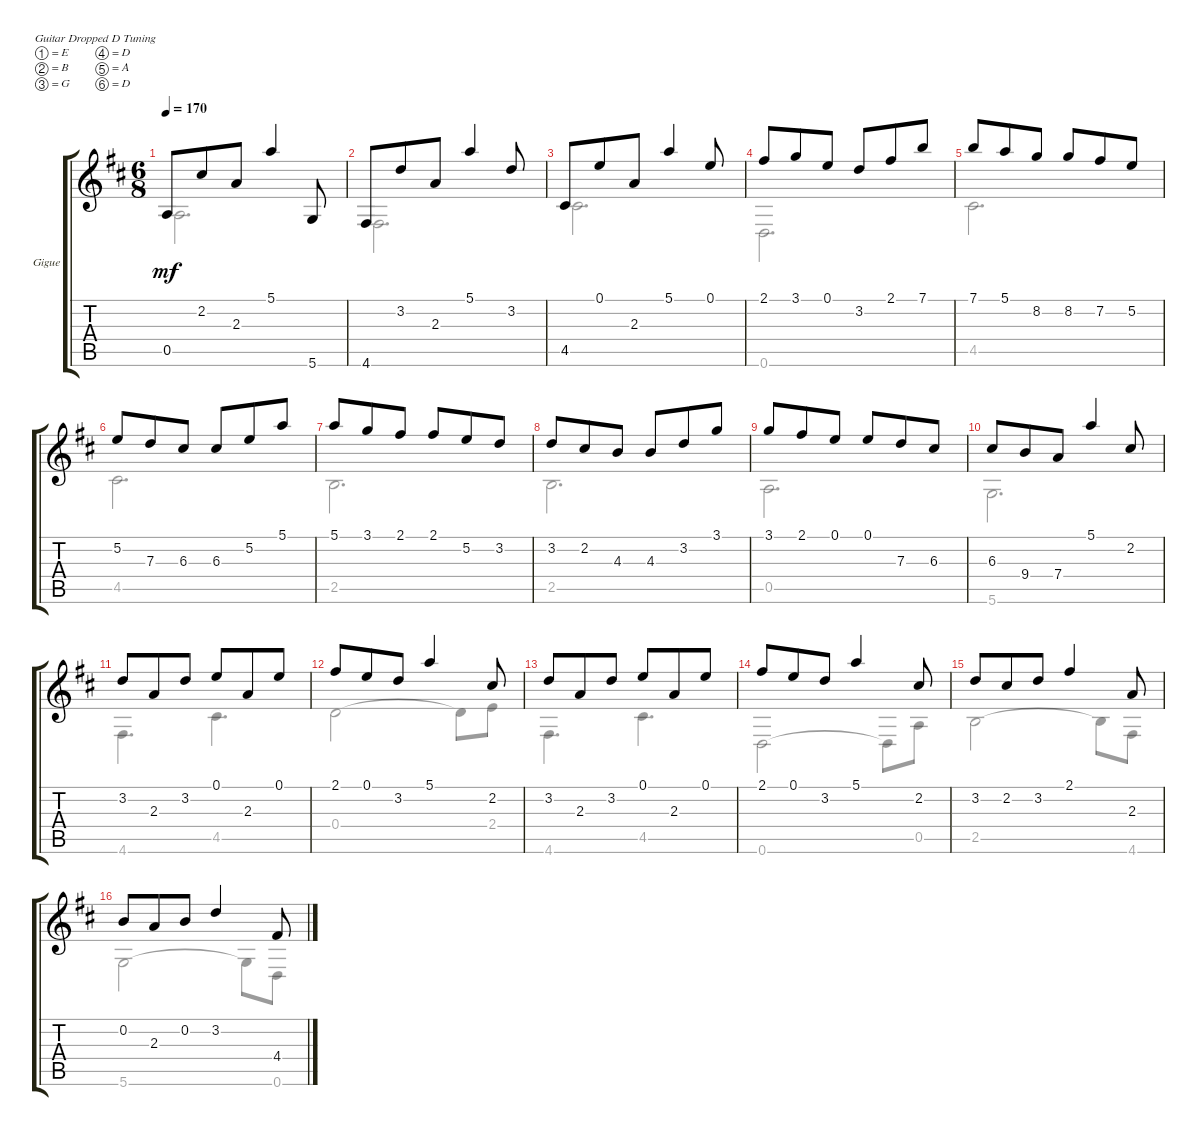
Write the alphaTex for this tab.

\bracketExtendMode groupsimilarinstruments
\firstSystemTrackNameOrientation horizontal
\otherSystemsTrackNameOrientation horizontal
\track ("Gigue" "Gigue") {instrument acousticguitarnylon}
\staff {score tabs}
\tuning (E4 B3 G3 D3 A2 D2)
\voice
\ts (6 8)
\tempo 170
\clef g2
\ks d
0.5.8{dy mf} 2.2.8 2.3.8 5.1.4 5.6.8 |
4.6.8 3.2.8 2.3.8 5.1.4 3.2.8 |
4.5.8 0.1.8 2.3.8 5.1.4 0.1.8 |
2.1.8 3.1.8 0.1.8 3.2.8 2.1.8 7.1.8 |
7.1.8 5.1.8 8.2.8 8.2.8 7.2.8 5.2.8 |
5.2.8 7.3.8 6.3.8 6.3.8 5.2.8 5.1.8 |
5.1.8 3.1.8 2.1.8 2.1.8 5.2.8 3.2.8 |
3.2.8 2.2.8 4.3.8 4.3.8 3.2.8 3.1.8 |
3.1.8 2.1.8 0.1.8 0.1.8 7.3.8 6.3.8 |
6.3.8 9.4.8 7.4.8 5.1.4 2.2.8 |
3.2.8 2.3.8 3.2.8 0.1.8 2.3.8 0.1.8 |
2.1.8 0.1.8 3.2.8 5.1.4 2.2.8 |
3.2.8 2.3.8 3.2.8 0.1.8 2.3.8 0.1.8 |
2.1.8 0.1.8 3.2.8 5.1.4 2.2.8 |
3.2.8 2.2.8 3.2.8 2.1.4 2.3.8 |
0.2.8 2.3.8 0.2.8 3.2.4 4.4.8
\voice
\clef g2
\ottava regular
\simile none
\ks d
0.5.2{d dy mf} |
4.6.2{d} |
4.5.2{d} |
0.6.2{d} |
4.5.2{d} |
4.5.2{d} |
2.5.2{d} |
2.5.2{d} |
0.5.2{d} |
5.6.2{d} |
4.6.4{d} 4.5.4{d} |
0.4.2 0.4{t}.8 2.4.8 |
4.6.4{d} 4.5.4{d} |
0.6.2 0.6{t}.8 0.5.8 |
2.5.2 2.5{t}.8 4.6.8 |
5.6.2 5.6{t}.8 0.6.8
